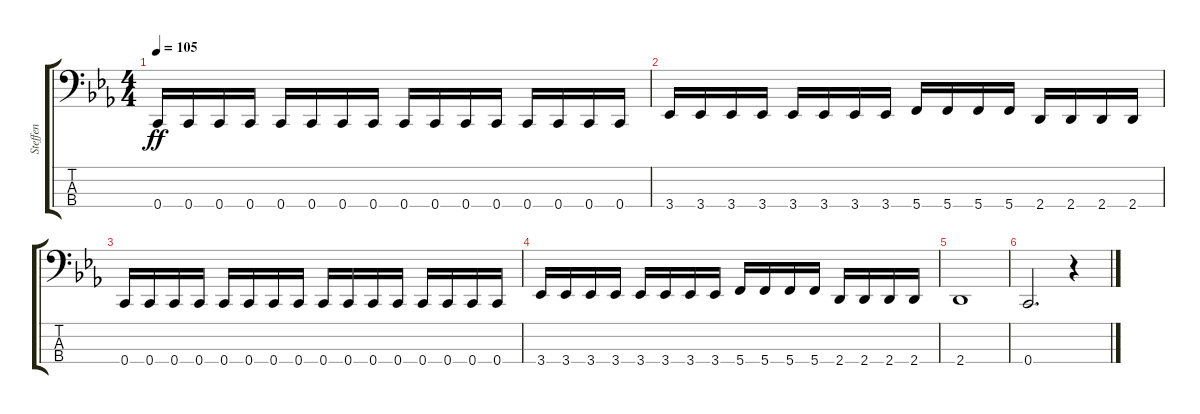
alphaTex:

\track ("Steffen" "Steffen") {instrument electricbasspick}
\staff {score tabs}
\tuning (F2 C2 G1 C1) {hide}
\ts (4 4)
\tempo 105
\clef f4
\ks cminor
0.4.16{dy ff} 0.4.16 0.4.16 0.4.16 0.4.16 0.4.16 0.4.16 0.4.16 0.4.16 0.4.16 0.4.16 0.4.16 0.4.16 0.4.16 0.4.16 0.4.16 |
3.4.16 3.4.16 3.4.16 3.4.16 3.4.16 3.4.16 3.4.16 3.4.16 5.4.16 5.4.16 5.4.16 5.4.16 2.4.16 2.4.16 2.4.16 2.4.16 |
0.4.16 0.4.16 0.4.16 0.4.16 0.4.16 0.4.16 0.4.16 0.4.16 0.4.16 0.4.16 0.4.16 0.4.16 0.4.16 0.4.16 0.4.16 0.4.16 |
3.4.16 3.4.16 3.4.16 3.4.16 3.4.16 3.4.16 3.4.16 3.4.16 5.4.16 5.4.16 5.4.16 5.4.16 2.4.16 2.4.16 2.4.16 2.4.16 |
2.4.1 |
0.4.2{d} r.4
